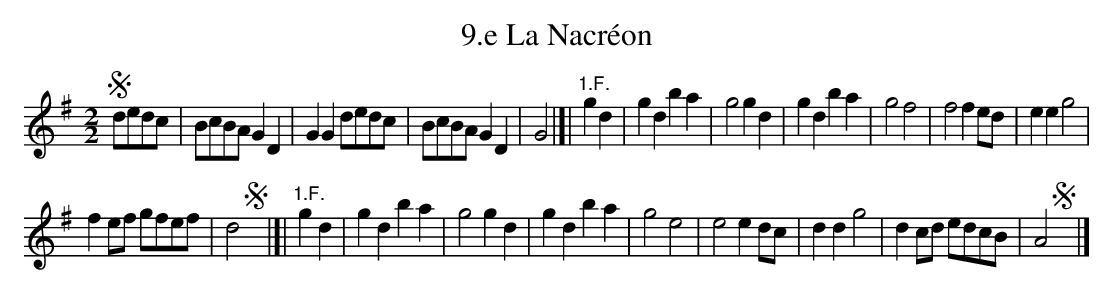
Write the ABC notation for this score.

X:1
T: 9.e La Nacr\'eon
M: 2/2
L: 1/8
K: G
!segno!dedc |\
BcBA G2D2 | G2G2 dedc |\
BcBA G2D2 | G4 |]| "1.F."g2d2 |\
g2d2 b2a2 | g4 g2d2 |\
g2d2 b2a2 | g4 f4 |\
f4 f2ed | e2e2 g4 |
f2ef gfef | d4 !segno!y |]| "1.F."g2d2 |\
g2d2 b2a2 | g4 g2d2 | g2d2 b2a2 | g4 e4 |\
e4 e2dc | d2d2 g4 |\
d2cd edcB | A4 !segno!y |]
